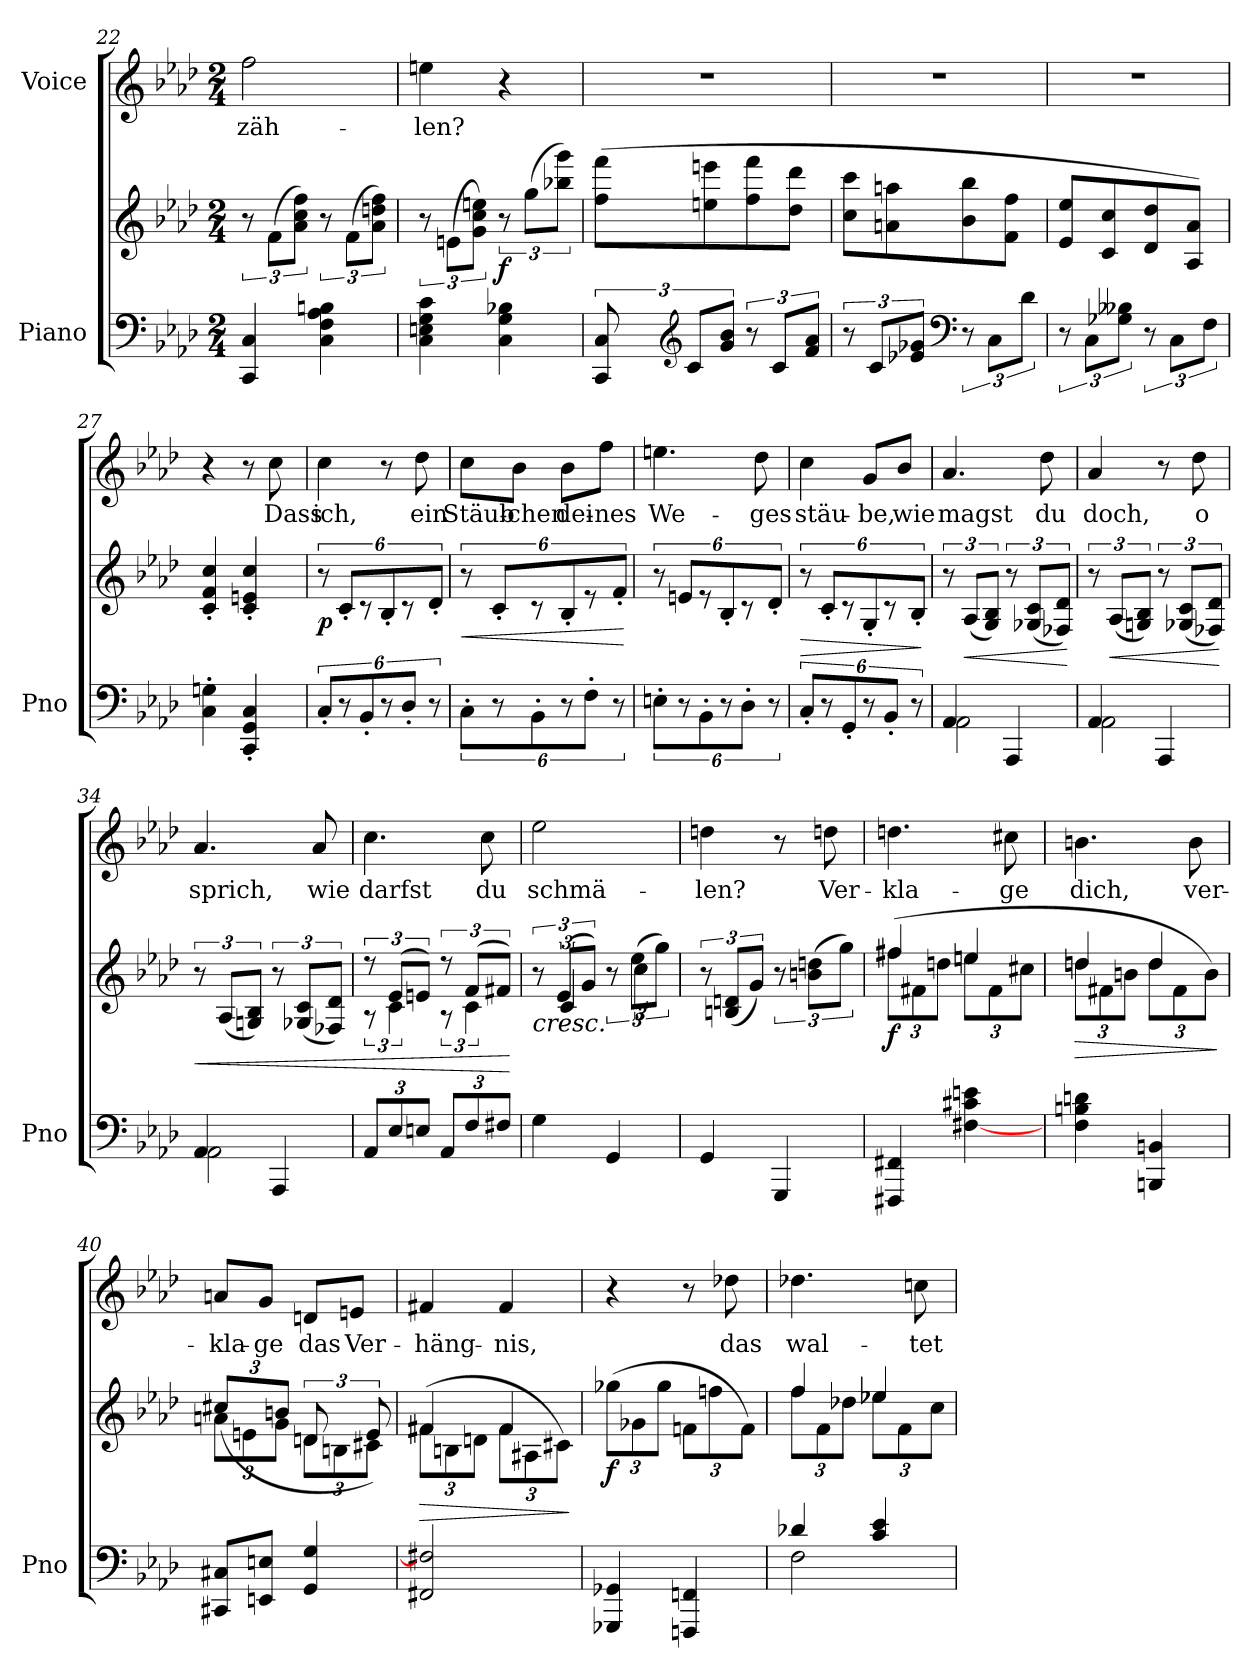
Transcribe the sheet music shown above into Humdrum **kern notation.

**kern	**kern	**dynam	**kern	**text
*part2	*part2	*part2	*part1	*part1
*staff3	*staff2	*staff2/3	*staff1	*staff1
*I"Piano	*	*	*I"Voice	*
*I'Pno	*	*	*	*
*clefF4	*clefG2	*	*clefG2	*
*k[b-e-a-d-]	*k[b-e-a-d-]	*	*k[b-e-a-d-]	*
*M2/4	*M2/4	*	*M2/4	*
=22	=22	=22	=22	=22
!	!	!	!	!LO:LY:b
4CC/ 4C/	12r	.	2ff\	zäh-
.	(>12f\L	.	.	.
.	12a-\ 12cc\ 12ff\J)	.	.	.
4C\ 4F\ 4A-\ 4Bn\	12r	.	.	.
.	(>12f\L	.	.	.
.	12a-\ 12ddn\ 12ff\J)	.	.	.
=23	=23	=23	=23	=23
!	!	!	!	!LO:LY:b
4C\ 4En\ 4G\ 4c\	12r	.	4een\	-len?
.	(>12en\L	.	.	.
.	12g\ 12cc\ 12een\J)	.	.	.
!	!	!LO:DY:b	!	!
4C\ 4G\ 4B-X\	12r	f	4r	.
.	(>12gg\L	.	.	.
.	12bb-X\ 12ggg\J)	.	.	.
!!LO:LB:g=z
=24	=24	=24	=24	=24
12CC/ 12C/	(>8ff\ 8fff\L	.	2r	.
*clefG2	*	*	*	*
12c/L	.	.	.	.
.	8een\ 8eeen\	.	.	.
12g/ 12b-/J	.	.	.	.
12r	8ff\ 8fff\	.	.	.
12c/L	.	.	.	.
.	8dd-\ 8ddd-\J	.	.	.
12f/ 12a-/J	.	.	.	.
=25	=25	=25	=25	=25
12r	8cc\ 8ccc\L	.	2r	.
12c/L	.	.	.	.
.	8an\ 8aan\	.	.	.
12e-X/ 12g-X/J	.	.	.	.
*clefF4	*	*	*	*
12r	8b-\ 8bb-\	.	.	.
12C\L	.	.	.	.
.	8f\ 8ff\J	.	.	.
12d-\J	.	.	.	.
=26	=26	=26	=26	=26
12r	8e-/ 8ee-/L	.	2r	.
12C\L	.	.	.	.
.	8c/ 8cc/	.	.	.
12G-X\ 12B--X\J	.	.	.	.
12r	8d-/ 8dd-/	.	.	.
12C\L	.	.	.	.
.	8A-/ 8a-/J)	.	.	.
12F\J	.	.	.	.
=27	=27	=27	=27	=27
4C\' 4Gn\'	4c/' 4f/' 4cc/'	.	4r	.
4CC/' 4GG/' 4C/'	4c/' 4en/' 4cc/'	.	8r	.
!	!	!	!	!LO:LY:b
.	.	.	8cc\	Dass
=28	=28	=28	=28	=28
!	!	!LO:DY:b	!	!LO:LY:b
12C'/L	12r	p	4cc\	ich,
12r	12c'/L	.	.	.
12BB-'/	12r	.	.	.
12r	12B-'/	.	8r	.
12D-'/J	12r	.	.	.
!	!	!	!	!LO:LY:b
.	.	.	8dd-\	ein
12r	12d-'/J	.	.	.
=29	=29	=29	=29	=29
!	!	!LO:HP:b	!	!LO:LY:b
12C'\L	12r	<	8cc\L	Stäub-
12r	12c'/L	.	.	.
!	!	!	!	!LO:LY:b
.	.	.	8b-\J	-chen
12BB-'\	12r	.	.	.
!	!	!	!	!LO:LY:b
12r	12B-'/	.	8b-\L	dei-
12F'\J	12r	.	.	.
!	!	!	!	!LO:LY:b
.	.	.	8ff\J	-nes
12r	12f'/J	.	.	.
.	.	[	.	.
!!LO:LB:g=z
=30	=30	=30	=30	=30
!	!	!	!	!LO:LY:b
12En'\L	12r	.	4.een\	We-
12r	12en/L	.	.	.
12BB-'\	12r	.	.	.
12r	12B-'/	.	.	.
12D-'\J	12r	.	.	.
!	!	!	!	!LO:LY:b
.	.	.	8dd-\	-ges
12r	12d-'/J	.	.	.
=31	=31	=31	=31	=31
!	!	!LO:HP:b	!	!LO:LY:b
12C'/L	12r	>	4cc\	stäu-
12r	12c'/L	.	.	.
12GG'/	12r	.	.	.
!	!	!	!	!LO:LY:b
12r	12G'/	.	8g/L	-be,
12BB-'/J	12r	.	.	.
!	!	!	!	!LO:LY:b
.	.	.	8b-/J	wie
12r	12B-'/J	.	.	.
.	.	]	.	.
=32	=32	=32	=32	=32
*^	*	*	*	*
!	!	!	!	!	!LO:LY:b
4AA-/	2AA-\	12r	.	4.a-/	magst
!	!	!	!LO:HP:b	!	!
.	.	(<12A-/L	<	.	.
.	.	12G/ 12B-/J)	.	.	.
4AAA-/	.	12r	.	.	.
.	.	(<12G-X/ 12c/L	.	.	.
!	!	!	!	!	!LO:LY:b
.	.	.	.	8dd-\	du
.	.	12F-X/ 12d-/J)	.	.	.
*v	*v	*	*	*	*
.	.	[	.	.
=33	=33	=33	=33	=33
*^	*	*	*	*
!	!	!	!	!	!LO:LY:b
4AA-/	2AA-\	12r	.	4a-/	doch,
!	!	!	!LO:HP:b	!	!
.	.	(<12A-/L	<	.	.
.	.	12Gn/ 12B-/J)	.	.	.
4AAA-/	.	12r	.	8r	.
.	.	(<12G-X/ 12c/L	.	.	.
!	!	!	!	!	!LO:LY:b
.	.	.	.	8dd-\	o
.	.	12F-X/ 12d-/J)	.	.	.
*v	*v	*	*	*	*
.	.	[	.	.
=34	=34	=34	=34	=34
*^	*	*	*	*
!	!	!	!LO:HP:b	!	!LO:LY:b
4AA-/	2AA-\	12r	<	4.a-/	sprich,
.	.	(<12A-/L	.	.	.
.	.	12Gn/ 12B-/J)	.	.	.
4AAA-/	.	12r	.	.	.
.	.	(<12G-X/ 12c/L	.	.	.
!	!	!	!	!	!LO:LY:b
.	.	.	.	8a-/	wie
.	.	12F-X/ 12d-/J)	.	.	.
*v	*v	*	*	*	*
=35	=35	=35	=35	=35
*Xbrackettup	*	*	*	*
*	*^	*	*	*
!	!	!	!	!	!LO:LY:b
12AA-/L	12r	12r	.	4.cc\	darfst
12E-/	(>12e-/L	6c\	.	.	.
12En/J	12en/J)	.	.	.	.
12AA-/L	12r	12r	.	.	.
12F/	(>12f/L	6c\	.	.	.
!	!	!	!	!	!LO:LY:b
.	.	.	.	8cc\	du
12F#X/J	12f#X/J)	.	.	.	.
*	*v	*v	*	*	*
.	.	[	.	.
!!LO:LB:g=z
=36	=36	=36	=36	=36
*	*^	*	*	*
!	!LO:TX:b:i:t=cresc.	!	!	!	!
!	!	!	!	!	!LO:LY:b
4G\	12r	12ryy	.	2ee-\	schmä-
.	(>12e-/L	6c/	.	.	.
.	12g/J)	.	.	.	.
4GG/	12r	12ryy	.	.	.
.	(<12ee-\L	6cc\	.	.	.
.	12gg\J)	.	.	.	.
*	*v	*v	*	*	*
=37	=37	=37	=37	=37
!	!	!	!	!LO:LY:b
4GG/	12r	.	4ddn\	-len?
.	(<12Bn/ 12dn/L	.	.	.
.	12g/J)	.	.	.
4GGG/	12r	.	8r	.
.	(>12bn\ 12ddn\L	.	.	.
!	!	!	!	!LO:LY:b
.	.	.	8ddn\	Ver-
.	12gg\J)	.	.	.
=38	=38	=38	=38	=38
*	*Xbrackettup	*	*	*
*	*^	*	*	*
!	!	!	!LO:DY:b	!	!LO:LY:b
4FFF#X/ 4FF#X/	(>12ff#X\L	4ff#X/	f	4.ddn\	-kla-
.	12f#X\	.	.	.	.
.	12ddn\J	.	.	.	.
[4F#X\ 4c#X\ 4en\	12een\L	4een/	.	.	.
.	12f#\	.	.	.	.
!	!	!	!	!	!LO:LY:b
.	.	.	.	8cc#X\	-ge
.	12cc#X\J	.	.	.	.
=39	=39	=39	=39	=39	=39
!	!	!	!LO:HP:b	!	!LO:LY:b
4F\ 4Bn\ 4dn\	12ddn\L	4ddn/	>	4.bn\	dich,
.	12f#X\	.	.	.	.
.	12bn\J	.	.	.	.
4BBBn/ 4BBn/	12dd\L	4dd/	.	.	.
.	12f#\	.	.	.	.
!	!	!	!	!	!LO:LY:b
.	.	.	.	8b\	ver-
.	12b\J)	.	.	.	.
*	*v	*v	*	*	*
.	.	]	.	.
=40	=40	=40	=40	=40
*	*^	*	*	*
*	*	*brackettup	*	*	*
!	!	!	!	!	!LO:LY:b
8CC#X/ 8C#X/L	12an\L	(>12cc#X/L	.	8an/L	-kla-
.	12en\	12rffyy	.	.	.
!	!	!	!	!	!LO:LY:b
8EEn/ 8En/J	.	.	.	8g/J	-ge
.	12g\J	12bn/J	.	.	.
*	*Xbrackettup	*brackettup	*	*	*
!	!	!	!	!	!LO:LY:b
4GG/ 4G/	12dn\L	12d/	.	8dn/L	das
.	12Bn\	12rddyy	.	.	.
!	!	!	!	!	!LO:LY:b
.	.	.	.	8en/J	Ver-
.	12c#X\J	12e/)	.	.	.
=41	=41	=41	=41	=41	=41
*	*Xbrackettup	*	*	*	*
!	!	!	!LO:HP:b	!	!LO:LY:b
2FF#X/ 2F#X/]	(>12f#X\L	4f#/	>	4f#X/	-häng-
.	12Bn\	.	.	.	.
.	12dn\J	.	.	.	.
!	!	!	!	!	!LO:LY:b
.	12f#\L	4f#/	.	4f#/	-nis,
.	12A#X\	.	.	.	.
.	12c#X\J)	.	.	.	.
*	*v	*v	*	*	*
.	.	]	.	.
!!LO:PB:g=z
=42	=42	=42	=42	=42
!	!	!LO:DY:b	!	!
4GGG-X/ 4GG-X/	(>12gg-X\L	f	4r	.
.	12g-X\	.	.	.
.	12gg-\J	.	.	.
4FFFn/ 4FFn/	12fn\L	.	8r	.
.	12ffn\	.	.	.
!	!	!	!	!LO:LY:b
.	.	.	8dd-X\	das
.	12f\J)	.	.	.
=43	=43	=43	=43	=43
*^	*^	*	*	*
!	!	!	!	!	!	!LO:LY:b
4d-X/	2F\	12ff\L	4ff/	.	4.dd-X\	wal-
.	.	12f\	.	.	.	.
.	.	12dd-X\J	.	.	.	.
4c/ 4e-/	.	12ee-X\L	4ee-X/	.	.	.
.	.	12f\	.	.	.	.
!	!	!	!	!	!	!LO:LY:b
.	.	.	.	.	8ccn\	-tet
.	.	12cc\J	.	.	.	.
*v	*v	*	*	*	*	*
*	*v	*v	*	*	*
=	=	=	=	=
*-	*-	*-	*-	*-
